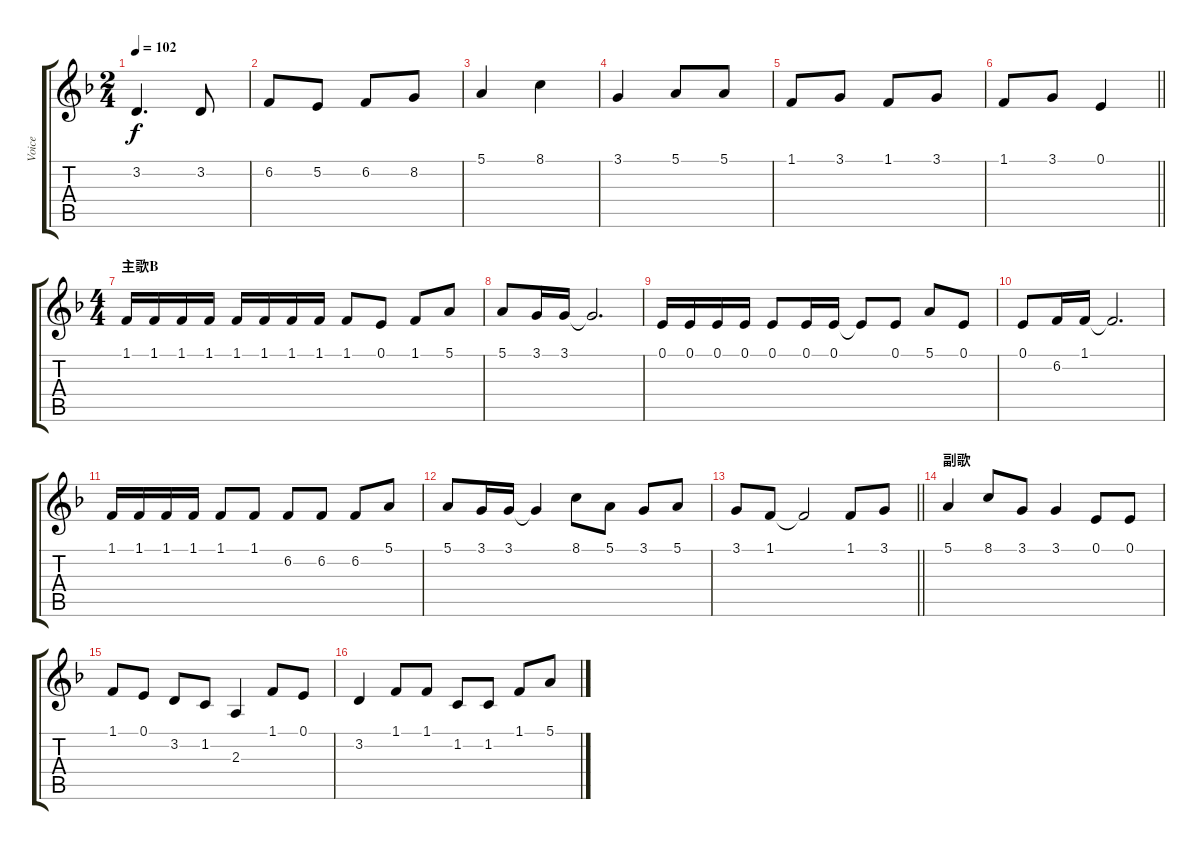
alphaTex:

\track ("Voice" "Voice") {instrument harmonica}
\staff {score tabs}
\tuning (E4 B3 G3 D3 A2 E2) {hide}
\ts (2 4)
\tempo 102
\clef g2
\ks f
3.2.4{d dy f} 3.2.8 |
6.2.8 5.2.8 6.2.8 8.2.8 |
5.1.4 8.1.4 |
3.1.4 5.1.8 5.1.8 |
1.1.8 3.1.8 1.1.8 3.1.8 |
\barLineRight lightlight
1.1.8 3.1.8 0.1.4 |
\ts (4 4)
\section ("" "主歌B")
1.1.16 1.1.16 1.1.16 1.1.16 1.1.16 1.1.16 1.1.16 1.1.16 1.1.8 0.1.8 1.1.8 5.1.8 |
5.1.8 3.1.16 3.1.16 3.1{t}.2{d} |
0.1.16 0.1.16 0.1.16 0.1.16 0.1.8 0.1.16 0.1.16 0.1{t}.8 0.1.8 5.1.8 0.1.8 |
0.1.8 6.2.16 1.1.16 1.1{t}.2{d} |
1.1.16 1.1.16 1.1.16 1.1.16 1.1.8 1.1.8 6.2.8 6.2.8 6.2.8 5.1.8 |
5.1.8 3.1.16 3.1.16 3.1{t}.4 8.1.8 5.1.8 3.1.8 5.1.8 |
\barLineRight lightlight
3.1.8 1.1.8 1.1{t}.2 1.1.8 3.1.8 |
\section ("" "副歌")
5.1.4 8.1.8 3.1.8 3.1.4 0.1.8 0.1.8 |
1.1.8 0.1.8 3.2.8 1.2.8 2.3.4 1.1.8 0.1.8 |
3.2.4 1.1.8 1.1.8 1.2.8 1.2.8 1.1.8 5.1.8
